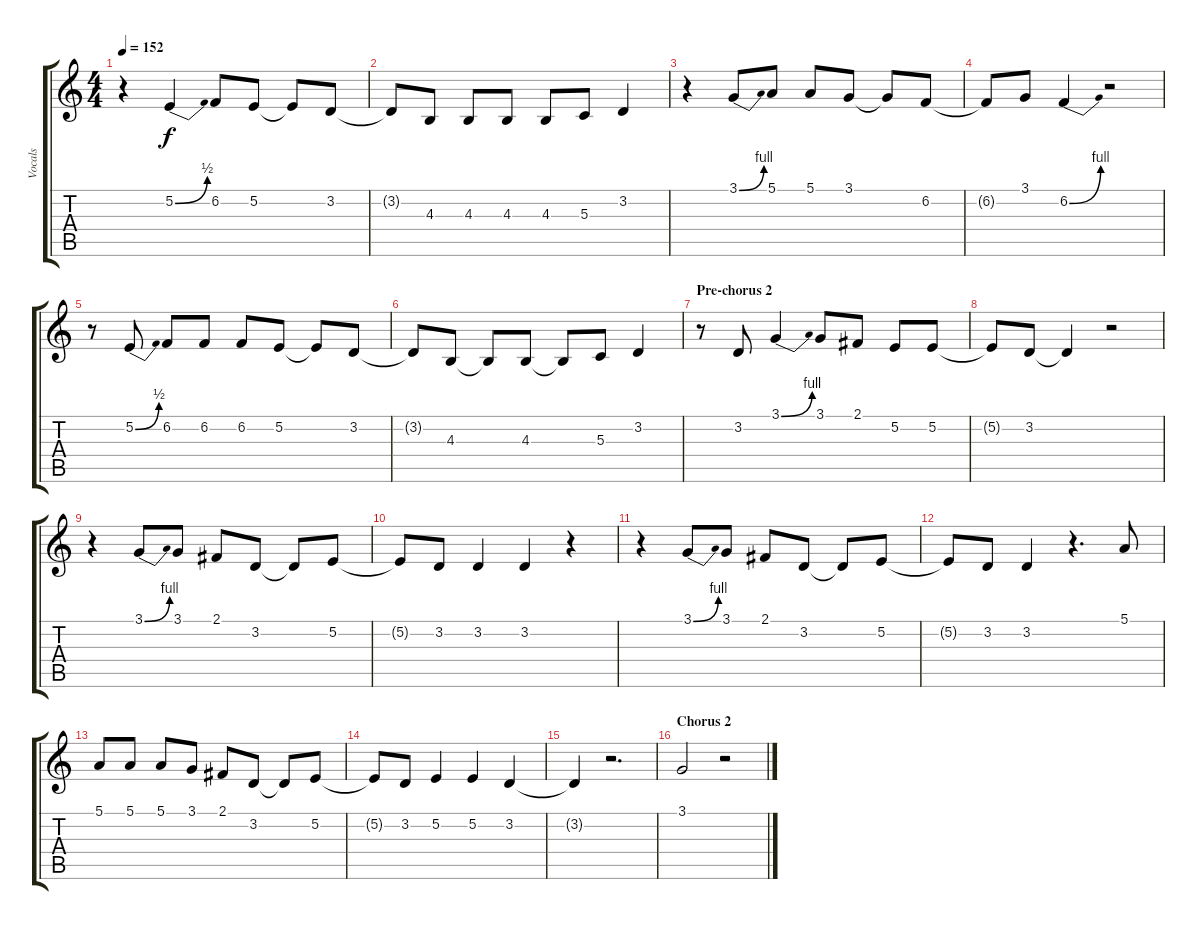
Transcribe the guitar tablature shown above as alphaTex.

\track ("Vocals" "Vocals") {instrument altosax}
\staff {score tabs}
\tuning (E4 B3 G3 D3 A2 E2) {hide}
\ts (4 4)
\tempo 152
\clef g2
\ks c
r.4{dy f} 5.2{be (bend 0 0 60 2)}.4 6.2.8 5.2.8 5.2{t}.8 3.2.8 |
3.2{t}.8 4.3.8 4.3.8 4.3.8 4.3.8 5.3.8 3.2.4 |
r.4 3.1{be (bend 0 0 60 4)}.8 5.1.8 5.1.8 3.1.8 3.1{t}.8 6.2.8 |
6.2{t}.8 3.1.8 6.2{be (bend 0 0 60 4)}.4 r.2 |
r.8 5.2{be (bend 0 0 60 2)}.8 6.2.8 6.2.8 6.2.8 5.2.8 5.2{t}.8 3.2.8 |
3.2{t}.8 4.3.8 4.3{t}.8 4.3.8 4.3{t}.8 5.3.8 3.2.4 |
\section ("" "Pre-chorus 2")
r.8 3.2.8 3.1{be (bend 0 0 60 4)}.4 3.1.8 2.1.8 5.2.8 5.2.8 |
5.2{t}.8 3.2.8 3.2{t}.4 r.2 |
r.4 3.1{be (bend 0 0 60 4)}.8 3.1.8 2.1.8 3.2.8 3.2{t}.8 5.2.8 |
5.2{t}.8 3.2.8 3.2.4 3.2.4 r.4 |
r.4 3.1{be (bend 0 0 60 4)}.8 3.1.8 2.1.8 3.2.8 3.2{t}.8 5.2.8 |
5.2{t}.8 3.2.8 3.2.4 r.4{d} 5.1.8 |
5.1.8 5.1.8 5.1.8 3.1.8 2.1.8 3.2.8 3.2{t}.8 5.2.8 |
5.2{t}.8 3.2.8 5.2.4 5.2.4 3.2.4 |
3.2{t}.4 r.2{d} |
\section ("" "Chorus 2")
3.1.2 r.2
